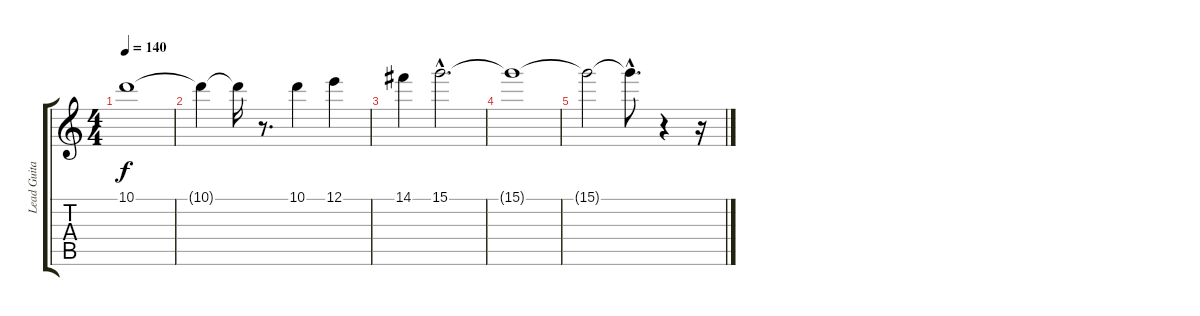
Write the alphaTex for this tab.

\track ("Lead Guitar" "Lead Guita") {instrument distortionguitar}
\staff {score tabs}
\tuning (E4 B3 G3 D3 A2 E2) {hide}
\ts (4 4)
\tempo 140
\clef g2
\ks c
10.1{t}.1{dy f} |
10.1{t}.4 10.1{t}.16 r.8{d} 10.1.4 12.1.4 |
14.1.4 15.1{hac}.2{d volume 16} |
15.1{t}.1 |
15.1{t}.2 15.1{hac t}.8{d} r.4 r.16
